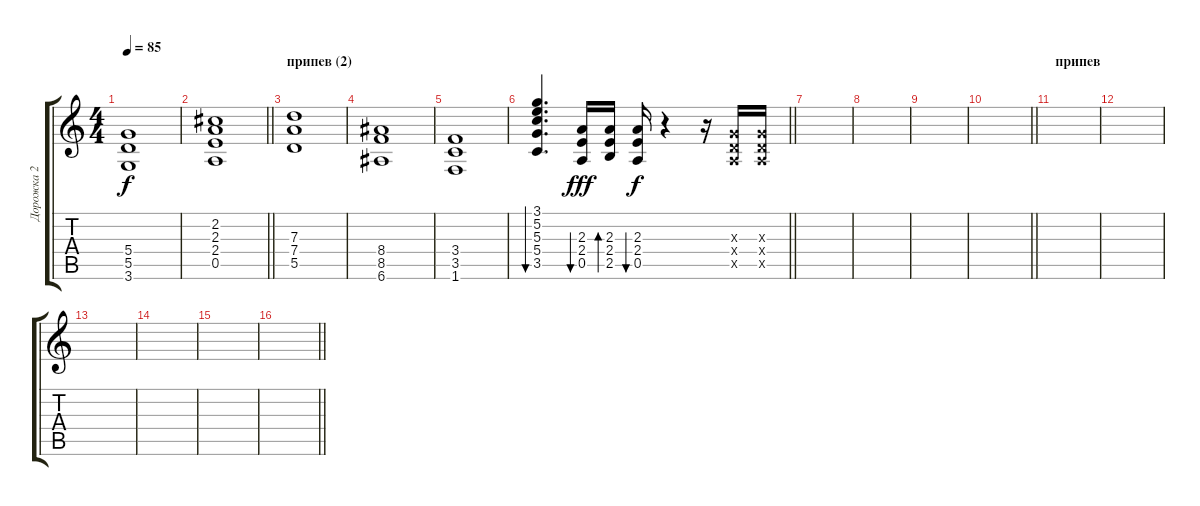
\track ("Дорожка 2" "Дорожка 2") {instrument distortionguitar}
\staff {score tabs}
\tuning (E4 B3 G3 D3 A2 E2) {hide}
\ts (4 4)
\tempo 85
\clef g2
\ks c
(5.4 5.5 3.6).1{dy f} |
\barLineRight lightlight
(2.2 2.3 2.4 0.5).1 |
\section ("" "припев (2)")
(7.3 7.4 5.5).1 |
(8.4 8.5 6.6).1 |
(3.4 3.5 1.6).1 |
\barLineRight lightlight
(3.1 5.2 5.3 5.4 3.5).4{d bu 30} (2.3 2.4 0.5).16{bu 60 dy fff} (2.3 2.4 2.5).16{bd 60} (2.3 2.4 0.5).16{bu 60 dy f} r.4 r.16 (0.3{x} 0.4{x} 0.5{x}).16 (0.3{x} 0.4{x} 0.5{x}).16 |
\section ("" "")
|
|
|
\barLineRight lightlight
|
\section ("" "припев")
|
|
|
|
|
\barLineRight lightlight
